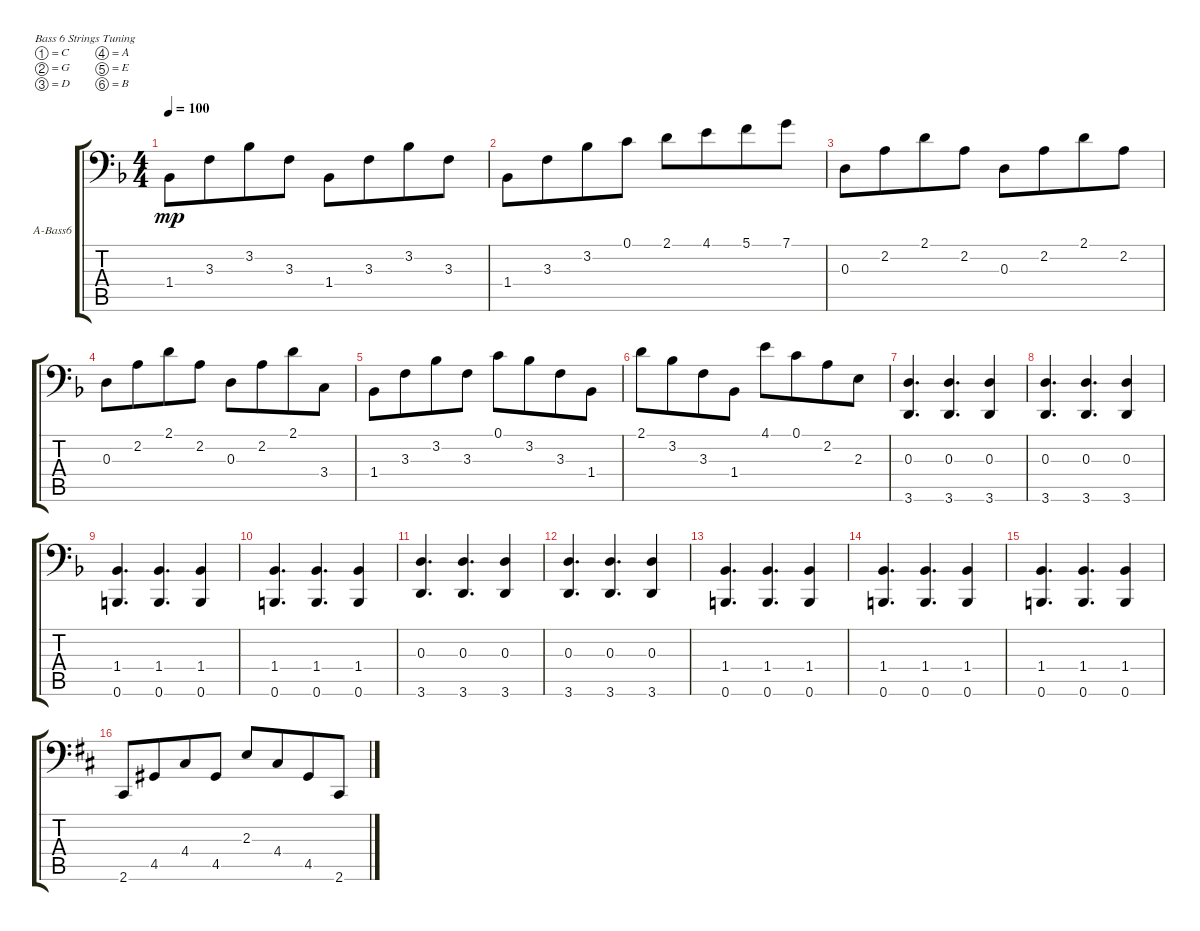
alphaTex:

\defaultSystemsLayout 4
\bracketExtendMode groupsimilarinstruments
\firstSystemTrackNameOrientation horizontal
\otherSystemsTrackNameOrientation horizontal
\track ("Acoustic Bass" "A-Bass6") {instrument acousticbass}
\staff {score tabs}
\tuning (C3 G2 D2 A1 E1 B0)
\ts (4 4)
\tempo 100
\clef f4
\scale
0.333333
\ks f
1.4.8{dy mp beam merge} 3.3.8{beam merge} 3.2.8{beam merge} 3.3.8 1.4.8{beam merge} 3.3.8{beam merge} 3.2.8{beam merge} 3.3.8 |
\scale
0.333333 1.4.8{beam merge} 3.3.8{beam merge} 3.2.8{beam merge} 0.1.8 2.1.8{beam merge} 4.1.8{beam merge} 5.1.8{beam merge} 7.1.8 |
\scale
0.333333 0.3.8{beam merge} 2.2.8{beam merge} 2.1.8{beam merge} 2.2.8 0.3.8{beam merge} 2.2.8{beam merge} 2.1.8{beam merge} 2.2.8 |
\scale
0.333333 0.3.8{beam merge} 2.2.8{beam merge} 2.1.8{beam merge} 2.2.8 0.3.8{beam merge} 2.2.8{beam merge} 2.1.8{beam merge} 3.4.8 |
\scale
0.333333 1.4.8{beam merge} 3.3.8{beam merge} 3.2.8{beam merge} 3.3.8 0.1.8{beam merge} 3.2.8{beam merge} 3.3.8{beam merge} 1.4.8 |
\scale
0.333333 2.1.8{beam merge} 3.2.8{beam merge} 3.3.8{beam merge} 1.4.8 4.1.8{beam merge} 0.1.8{beam merge} 2.2.8{beam merge} 2.3.8 |
\scale
0.333333 (3.6 0.3).4{d} (3.6 0.3).4{d} (3.6 0.3).4 |
\scale
0.333333 (3.6 0.3).4{d} (3.6 0.3).4{d} (3.6 0.3).4 |
\scale
0.333333 (0.6 1.4).4{d} (0.6 1.4).4{d} (0.6 1.4).4 |
\scale
0.333333 (0.6 1.4).4{d} (0.6 1.4).4{d} (0.6 1.4).4 |
\scale
0.333333 (3.6 0.3).4{d} (3.6 0.3).4{d} (3.6 0.3).4 |
\scale
0.333333 (3.6 0.3).4{d} (3.6 0.3).4{d} (3.6 0.3).4 |
\scale
0.333333 (0.6 1.4).4{d} (0.6 1.4).4{d} (0.6 1.4).4 |
\scale
0.333333 (0.6 1.4).4{d} (0.6 1.4).4{d} (0.6 1.4).4 |
\scale
0.251029 (0.6 1.4).4{d} (0.6 1.4).4{d} (0.6 1.4).4 |
\scale
0.497942
\ks d
2.6.8{beam merge} 4.5.8{beam merge} 4.4.8{beam merge} 4.5.8 2.3.8{beam merge} 4.4.8{beam merge} 4.5.8{beam merge} 2.6.8
